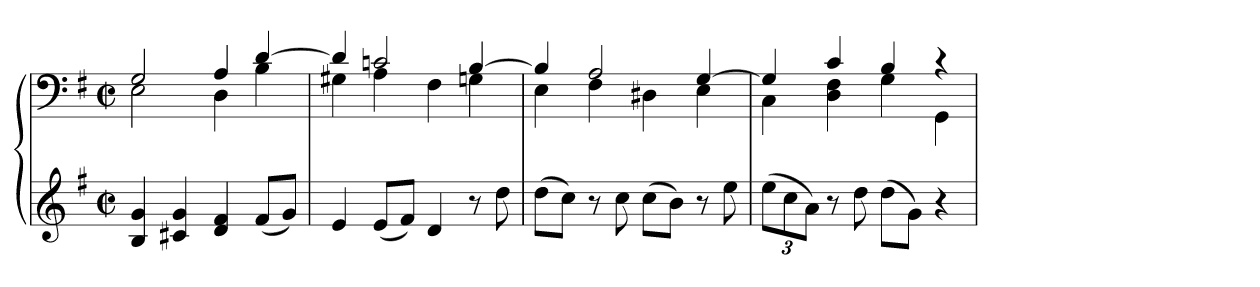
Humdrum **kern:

**kern	**kern
*part1	*part1
*staff2	*staff1
*clefG2	*clefF4
*k[f#]	*k[f#]
*G:	*G:
*M2/2	*M2/2
*met(c|)	*met(c|)
=	=
*	*^
4B 4g	2G	2E
4c#X 4g	.	.
4d 4f#	4A	4D
(8f#L	[4d	4B
8gJ)	.	.
=108	=108	=108
4e	4d]	4G#X
(8eL	2cn	4A
8f#J)	.	.
4d	.	4F#
8r	[4B	4Gn
8dd	.	.
=109	=109	=109
(8ddL	4B]	4E
8ccJ)	.	.
8r	2A	4F#
8cc	.	.
(8ccL	.	4D#X
8bJ)	.	.
8r	[4G	4E
8ee	.	.
=110	=110	=110
(12eeL	4G]	4C
12cc	.	.
12aJ)	.	.
8r	4c	4D 4F#
8dd	.	.
(8ddL	4B	4G
8gJ)	.	.
4r	4r	4GG
*	*v	*v
=	=
*-	*-
